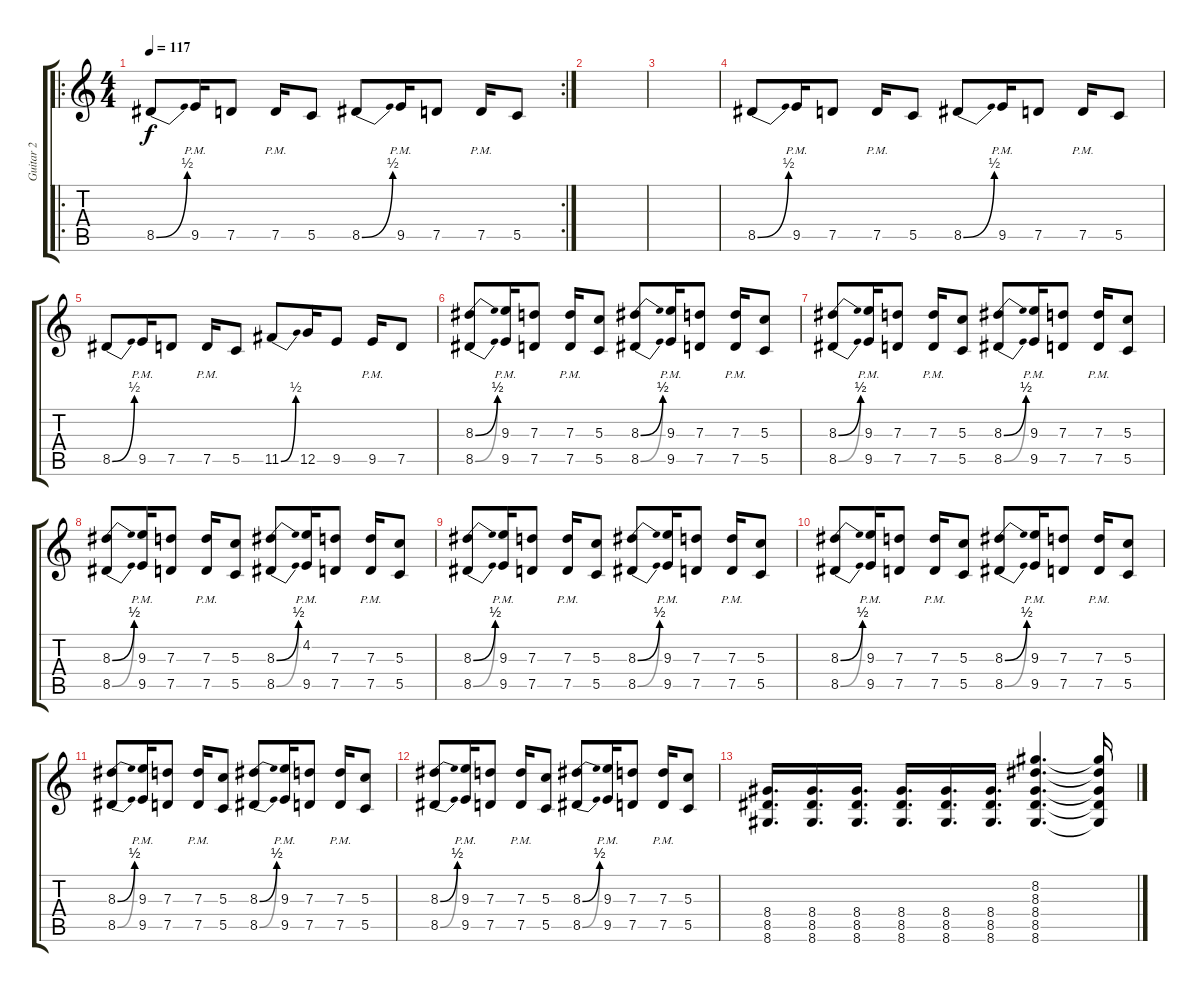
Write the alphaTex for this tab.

\track ("Guitar 2" "Guitar 2") {instrument overdrivenguitar}
\staff {score tabs}
\tuning (E4 C4 G3 C3 G2 C2) {hide}
\ro
\rc 2
\ts (4 4)
\tempo 117
\clef g2
\ks c
8.5{be (bend 0 0 60 2)}.8{dy f} 9.5{pm}.16 7.5.8 7.5{pm}.16 5.5.8 8.5{be (bend 0 0 60 2)}.8 9.5{pm}.16 7.5.8 7.5{pm}.16 5.5.8 |
|
|
8.5{be (bend 0 0 60 2)}.8 9.5{pm}.16 7.5.8 7.5{pm}.16 5.5.8 8.5{be (bend 0 0 60 2)}.8 9.5{pm}.16 7.5.8 7.5{pm}.16 5.5.8 |
8.5{be (bend 0 0 60 2)}.8 9.5{pm}.16 7.5.8 7.5{pm}.16 5.5.8 11.5{be (bend 0 0 60 2)}.8 12.5.16 9.5.8 9.5{pm}.16 7.5.8 |
(8.3{be (bend 0 0 60 2)} 8.5{be (bend 0 0 60 2)}).8{volume 10} (9.3{pm} 9.5).16 (7.3 7.5).8 (7.3{pm} 7.5).16 (5.3 5.5).8 (8.3{be (bend 0 0 60 2)} 8.5{be (bend 0 0 60 2)}).8 (9.3{pm} 9.5).16 (7.3 7.5).8 (7.3{pm} 7.5).16 (5.3 5.5).8 |
(8.3{be (bend 0 0 60 2)} 8.5{be (bend 0 0 60 2)}).8 (9.3{pm} 9.5).16 (7.3 7.5).8 (7.3{pm} 7.5).16 (5.3 5.5).8 (8.3{be (bend 0 0 60 2)} 8.5{be (bend 0 0 60 2)}).8 (9.3{pm} 9.5).16 (7.3 7.5).8 (7.3{pm} 7.5).16 (5.3 5.5).8 |
(8.3{be (bend 0 0 60 2)} 8.5{be (bend 0 0 60 2)}).8 (9.3{pm} 9.5).16 (7.3 7.5).8 (7.3{pm} 7.5).16 (5.3 5.5).8 (8.3{be (bend 0 0 60 2)} 8.5{be (bend 0 0 60 2)}).8 (4.2{pm} 9.5).16 (7.3 7.5).8 (7.3{pm} 7.5).16 (5.3 5.5).8 |
(8.3{be (bend 0 0 60 2)} 8.5{be (bend 0 0 60 2)}).8 (9.3{pm} 9.5).16 (7.3 7.5).8 (7.3{pm} 7.5).16 (5.3 5.5).8 (8.3{be (bend 0 0 60 2)} 8.5{be (bend 0 0 60 2)}).8 (9.3{pm} 9.5).16 (7.3 7.5).8 (7.3{pm} 7.5).16 (5.3 5.5).8 |
(8.3{be (bend 0 0 60 2)} 8.5{be (bend 0 0 60 2)}).8 (9.3{pm} 9.5).16 (7.3 7.5).8 (7.3{pm} 7.5).16 (5.3 5.5).8 (8.3{be (bend 0 0 60 2)} 8.5{be (bend 0 0 60 2)}).8 (9.3{pm} 9.5).16 (7.3 7.5).8 (7.3{pm} 7.5).16 (5.3 5.5).8 |
(8.3{be (bend 0 0 60 2)} 8.5{be (bend 0 0 60 2)}).8 (9.3{pm} 9.5).16 (7.3 7.5).8 (7.3{pm} 7.5).16 (5.3 5.5).8 (8.3{be (bend 0 0 60 2)} 8.5{be (bend 0 0 60 2)}).8 (9.3{pm} 9.5).16 (7.3 7.5).8 (7.3{pm} 7.5).16 (5.3 5.5).8 |
(8.3{be (bend 0 0 60 2)} 8.5{be (bend 0 0 60 2)}).8 (9.3{pm} 9.5).16 (7.3 7.5).8 (7.3{pm} 7.5).16 (5.3 5.5).8 (8.3{be (bend 0 0 60 2)} 8.5{be (bend 0 0 60 2)}).8 (9.3{pm} 9.5).16 (7.3 7.5).8 (7.3{pm} 7.5).16 (5.3 5.5).8 |
(8.4 8.5 8.6).16{d} (8.4 8.5 8.6).16{d} (8.4 8.5 8.6).16{d} (8.4 8.5 8.6).16{d} (8.4 8.5 8.6).16{d} (8.4 8.5 8.6).16{d} (8.2 8.3 8.4 8.5 8.6).4{d} (8.2{t} 8.3{t} 8.4{t} 8.5{t} 8.6{t}).16
